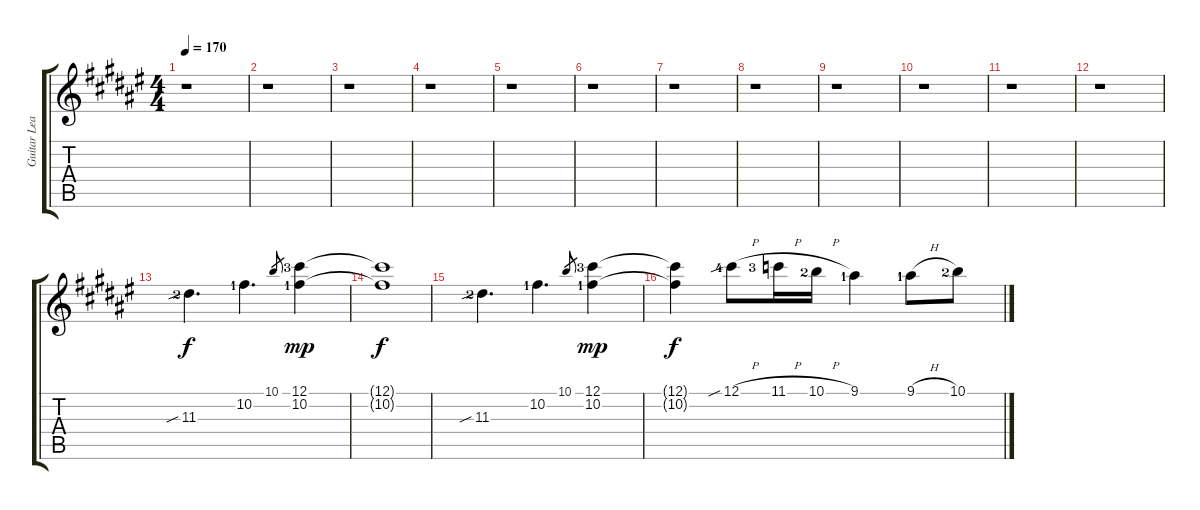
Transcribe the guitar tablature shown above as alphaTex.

\track ("Guitar Leads 2" "Guitar Lea") {instrument overdrivenguitar}
\staff {score tabs}
\tuning (Db4 Ab3 E3 B2 Gb2 B1) {hide}
\ts (4 4)
\tempo 170
\clef g2
\ks d#minor
r.1{dy f} |
r.1 |
r.1 |
r.1 |
r.1 |
r.1 |
r.1 |
r.1 |
r.1 |
r.1 |
r.1 |
r.1 |
11.3{sib lf 3}.4{d} 10.2{lf 2}.4{d} 10.1.8{gr} (12.1{lf 4} 10.2{lf 2}).4{dy mp} |
(12.1{t} 10.2{t}).1{dy f} |
11.3{sib lf 3}.4{d} 10.2{lf 2}.4{d} 10.1.8{gr} (12.1{lf 4} 10.2{lf 2}).4{dy mp} |
(12.1{t} 10.2{t}).4{dy f} 12.1{sib h lf 5}.8 11.1{h lf 4}.16 10.1{h lf 3}.16 9.1{lf 2}.4 9.1{h lf 2}.8 10.1{lf 3}.8
